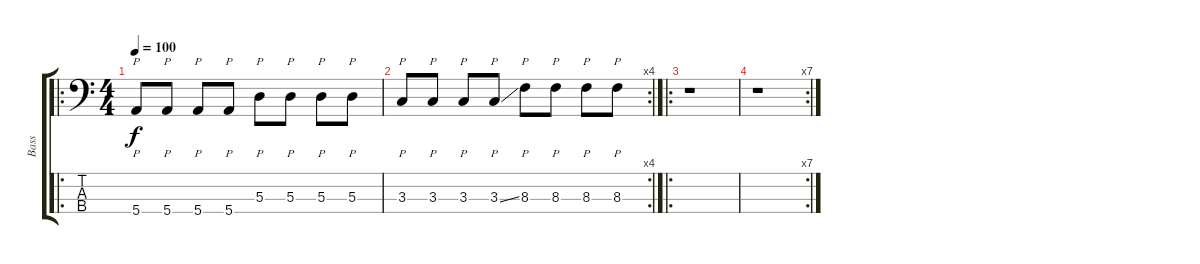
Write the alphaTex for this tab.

\track ("Bass" "Bass") {instrument electricbasspick}
\staff {score tabs}
\tuning (G2 D2 A1 E1) {hide}
\ro
\ts (4 4)
\tempo 100
\clef f4
\ks c
5.4.8{p dy f} 5.4.8{p} 5.4.8{p} 5.4.8{p} 5.3.8{p} 5.3.8{p} 5.3.8{p} 5.3.8{p} |
\rc 4
3.3.8{p} 3.3.8{p} 3.3.8{p} 3.3{ss}.8{p} 8.3.8{p} 8.3.8{p} 8.3.8{p} 8.3.8{p} |
\ro
r.1 |
\rc 7
r.1
